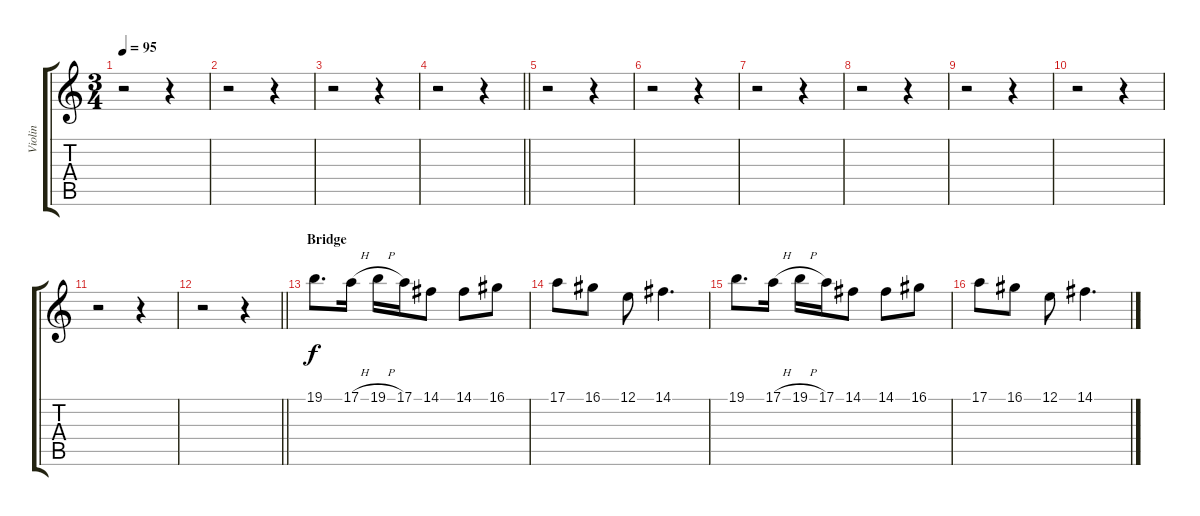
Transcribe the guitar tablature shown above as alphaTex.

\track ("Violin" "Violin") {instrument violin}
\staff {score tabs}
\tuning (E4 B3 G3 D3 A2 E2) {hide}
\ts (3 4)
\tempo 95
\clef g2
\ks c
r.2{dy f} r.4 |
r.2 r.4 |
r.2 r.4 |
\barLineRight lightlight
r.2 r.4 |
\section ("" "")
r.2 r.4 |
r.2 r.4 |
r.2 r.4 |
r.2 r.4 |
r.2 r.4 |
r.2 r.4 |
r.2 r.4 |
\barLineRight lightlight
r.2 r.4 |
\section ("" "Bridge")
19.1.8{d} 17.1{h}.16 19.1{h}.16 17.1.16 14.1.8 14.1.8 16.1.8 |
17.1.8 16.1.8 12.1.8 14.1.4{d} |
19.1.8{d} 17.1{h}.16 19.1{h}.16 17.1.16 14.1.8 14.1.8 16.1.8 |
17.1.8 16.1.8 12.1.8 14.1.4{d}
